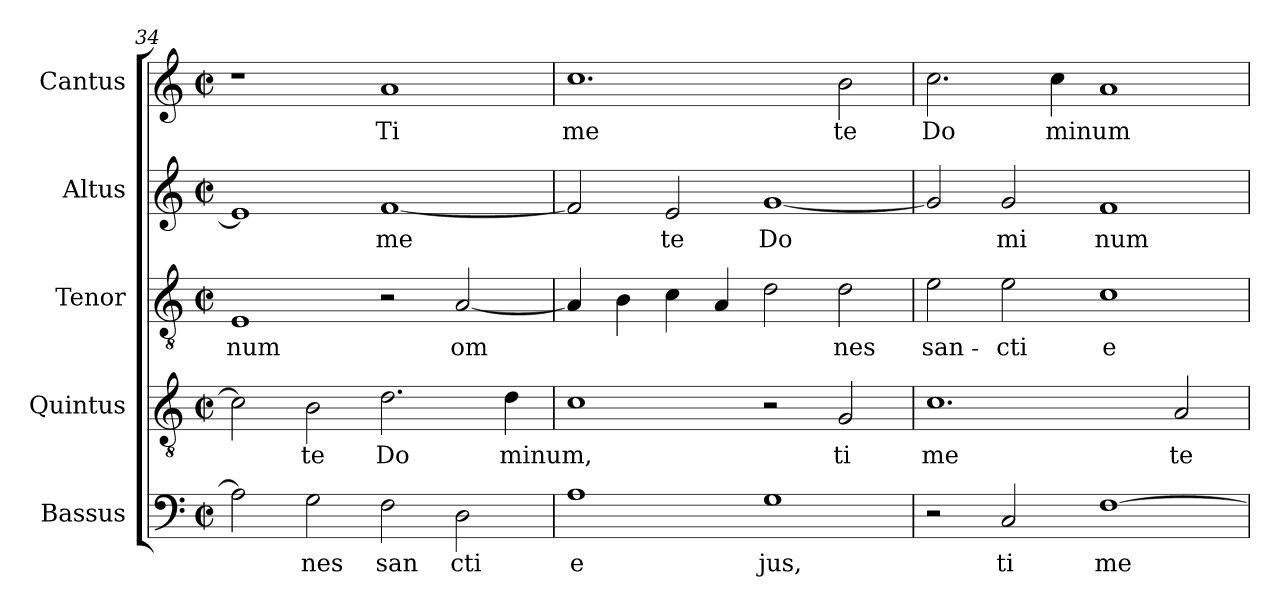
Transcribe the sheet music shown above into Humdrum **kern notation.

**kern	**text	**kern	**text	**kern	**text	**kern	**text	**kern	**text
*part5	*part5	*part4	*part4	*part3	*part3	*part2	*part2	*part1	*part1
*staff5	*staff5	*staff4	*staff4	*staff3	*staff3	*staff2	*staff2	*staff1	*staff1
*I"Bassus	*	*I"Quintus	*	*I"Tenor	*	*I"Altus	*	*I"Cantus	*
*clefF4	*	*clefGv2	*	*clefGv2	*	*clefG2	*	*clefG2	*
*k[]	*	*k[]	*	*k[]	*	*k[]	*	*k[]	*
*C:	*	*C:	*	*C:	*	*C:	*	*C:	*
*M2/2	*	*M2/2	*	*M2/2	*	*M2/2	*	*M2/2	*
*met(c|)	*	*met(c|)	*	*met(c|)	*	*met(c|)	*	*met(c|)	*
=34	=34	=34	=34	=34	=34	=34	=34	=34	=34
!	!LO:LY:b:cj	!	!LO:LY:b:cj	!	!LO:LY:b:cj	!	!LO:LY:b:cj	!	!
2A\]	.	2c\]	.	1E	-num	1e]	.	1r	.
!	!LO:LY:b:cj	!	!LO:LY:b:cj	!	!	!	!	!	!
2G\	nes	2B\	te	.	.	.	.	.	.
!	!LO:LY:b:cj	!	!LO:LY:b:cj	!	!	!	!LO:LY:b:cj	!	!LO:LY:b:cj
2F\	san	2.d\	Do	2r	.	[<1f	me	1a	Ti
!	!LO:LY:b:cj	!	!	!	!LO:LY:b:cj	!	!	!	!
2D\	cti	.	.	[<2A/	om-	.	.	.	.
!	!	!	!LO:LY:b:cj	!	!	!	!	!	!
.	.	4d\	minum,	.	.	.	.	.	.
=35	=35	=35	=35	=35	=35	=35	=35	=35	=35
!	!LO:LY:b:cj	!	!LO:LY:b:cj	!	!LO:LY:b:cj	!	!LO:LY:b:cj	!	!LO:LY:b:cj
1A	e	1c	.	4A/]	--	2f/]	.	1.cc	me
!	!	!	!	!	!LO:LY:b:cj	!	!	!	!
.	.	.	.	4B\	--	.	.	.	.
!	!	!	!	!	!LO:LY:b:cj	!	!LO:LY:b:cj	!	!
.	.	.	.	4c\	--	2e/	te	.	.
!	!	!	!	!	!LO:LY:b:cj	!	!	!	!
.	.	.	.	4A/	--	.	.	.	.
!	!LO:LY:b:cj	!	!	!	!LO:LY:b:cj	!	!LO:LY:b:cj	!	!
1G	jus,	2r	.	2d\	--	[<1g	Do	.	.
!	!	!	!LO:LY:b:cj	!	!LO:LY:b:cj	!	!	!	!LO:LY:b:cj
.	.	2G/	ti	2d\	-nes	.	.	2b\	te
=36	=36	=36	=36	=36	=36	=36	=36	=36	=36
!	!	!	!LO:LY:b:cj	!	!LO:LY:b:cj	!	!LO:LY:b:cj	!	!LO:LY:b:cj
2r	.	1.c	me	2e\	san-	2g/]	.	2.cc\	Do
!	!LO:LY:b:cj	!	!	!	!LO:LY:b:cj	!	!LO:LY:b:cj	!	!
2C/	ti	.	.	2e\	-cti	2g/	mi	.	.
!	!	!	!	!	!	!	!	!	!LO:LY:b:cj
.	.	.	.	.	.	.	.	4cc\	minum
!	!LO:LY:b:cj	!	!	!	!LO:LY:b:cj	!	!LO:LY:b:cj	!	!LO:LY:b:cj
[>1F	me	.	.	1c	e-	1f	num	1a	.
!	!	!	!LO:LY:b:cj	!	!	!	!	!	!
.	.	2A/	te	.	.	.	.	.	.
=	=	=	=	=	=	=	=	=	=
*-	*-	*-	*-	*-	*-	*-	*-	*-	*-
